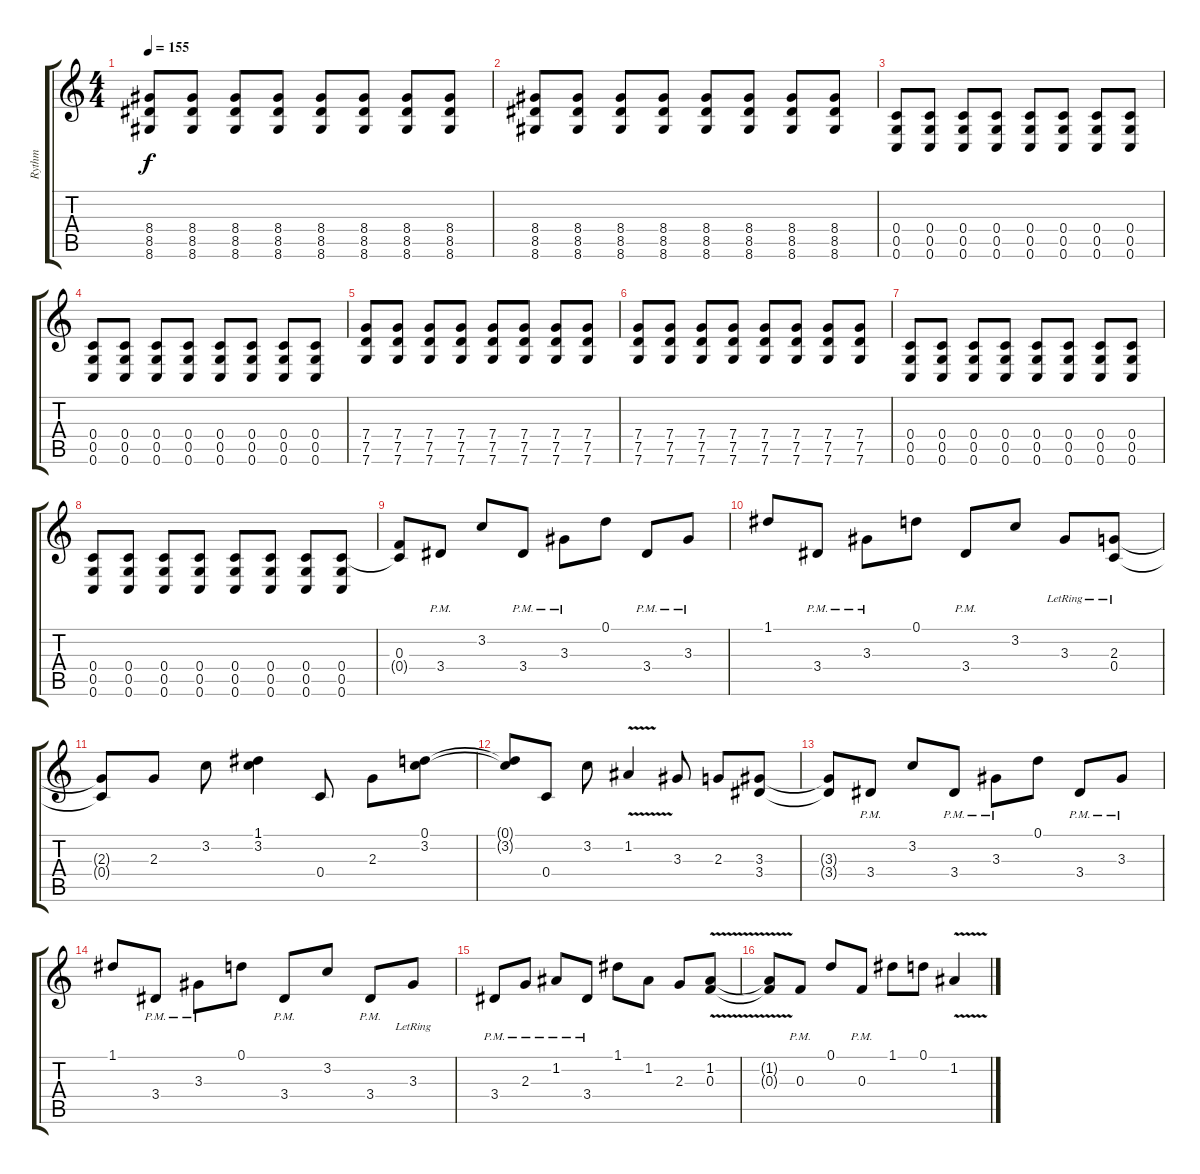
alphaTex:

\track ("Rythm" "Rythm") {instrument distortionguitar}
\staff {score tabs}
\tuning (D4 A3 F3 C3 G2 C2) {hide}
\ts (4 4)
\tempo 155
\clef g2
\ks c
(8.4 8.5 8.6).8{dy f} (8.4 8.5 8.6).8 (8.4 8.5 8.6).8 (8.4 8.5 8.6).8 (8.4 8.5 8.6).8 (8.4 8.5 8.6).8 (8.4 8.5 8.6).8 (8.4 8.5 8.6).8 |
(8.4 8.5 8.6).8 (8.4 8.5 8.6).8 (8.4 8.5 8.6).8 (8.4 8.5 8.6).8 (8.4 8.5 8.6).8 (8.4 8.5 8.6).8 (8.4 8.5 8.6).8 (8.4 8.5 8.6).8 |
(0.4 0.5 0.6).8 (0.4 0.5 0.6).8 (0.4 0.5 0.6).8 (0.4 0.5 0.6).8 (0.4 0.5 0.6).8 (0.4 0.5 0.6).8 (0.4 0.5 0.6).8 (0.4 0.5 0.6).8 |
(0.4 0.5 0.6).8 (0.4 0.5 0.6).8 (0.4 0.5 0.6).8 (0.4 0.5 0.6).8 (0.4 0.5 0.6).8 (0.4 0.5 0.6).8 (0.4 0.5 0.6).8 (0.4 0.5 0.6).8 |
(7.4 7.5 7.6).8 (7.4 7.5 7.6).8 (7.4 7.5 7.6).8 (7.4 7.5 7.6).8 (7.4 7.5 7.6).8 (7.4 7.5 7.6).8 (7.4 7.5 7.6).8 (7.4 7.5 7.6).8 |
(7.4 7.5 7.6).8 (7.4 7.5 7.6).8 (7.4 7.5 7.6).8 (7.4 7.5 7.6).8 (7.4 7.5 7.6).8 (7.4 7.5 7.6).8 (7.4 7.5 7.6).8 (7.4 7.5 7.6).8 |
(0.4 0.5 0.6).8 (0.4 0.5 0.6).8 (0.4 0.5 0.6).8 (0.4 0.5 0.6).8 (0.4 0.5 0.6).8 (0.4 0.5 0.6).8 (0.4 0.5 0.6).8 (0.4 0.5 0.6).8 |
(0.4 0.5 0.6).8 (0.4 0.5 0.6).8 (0.4 0.5 0.6).8 (0.4 0.5 0.6).8 (0.4 0.5 0.6).8 (0.4 0.5 0.6).8 (0.4 0.5 0.6).8 (0.4 0.5 0.6).8 |
(0.3 0.4{t}).8 3.4{pm}.8 3.2.8 3.4{pm}.8 3.3{pm}.8 0.1.8 3.4{pm}.8 3.3{pm}.8 |
1.1.8 3.4{pm}.8 3.3{pm}.8 0.1.8 3.4{pm}.8 3.2.8 3.3{lr}.8 (2.3{lr} 0.4{lr}).8 |
(2.3{t} 0.4{t}).8 2.3.8 3.2.8 (1.1 3.2).4 0.4.8 2.3.8 (0.1 3.2).8 |
(0.1{t} 3.2{t}).8 0.4.8 3.2.8 1.2{v}.4 3.3.8 2.3.8 (3.3 3.4).8 |
(3.3{t} 3.4{t}).8 3.4{pm}.8 3.2.8 3.4{pm}.8 3.3{pm}.8 0.1.8 3.4{pm}.8 3.3{pm}.8 |
1.1.8 3.4{pm}.8 3.3{pm}.8 0.1.8 3.4{pm}.8 3.2.8 3.4{pm}.8 3.3{lr}.8 |
3.4{pm}.8 2.3{pm}.8 1.2{pm}.8 3.4{pm}.8 1.1.8 1.2.8 2.3.8 (1.2{v} 0.3{v}).8 |
(1.2{t} 0.3{t}).8 0.3{pm}.8 0.1.8 0.3{pm}.8 1.1.8 0.1.8 1.2{v}.4
